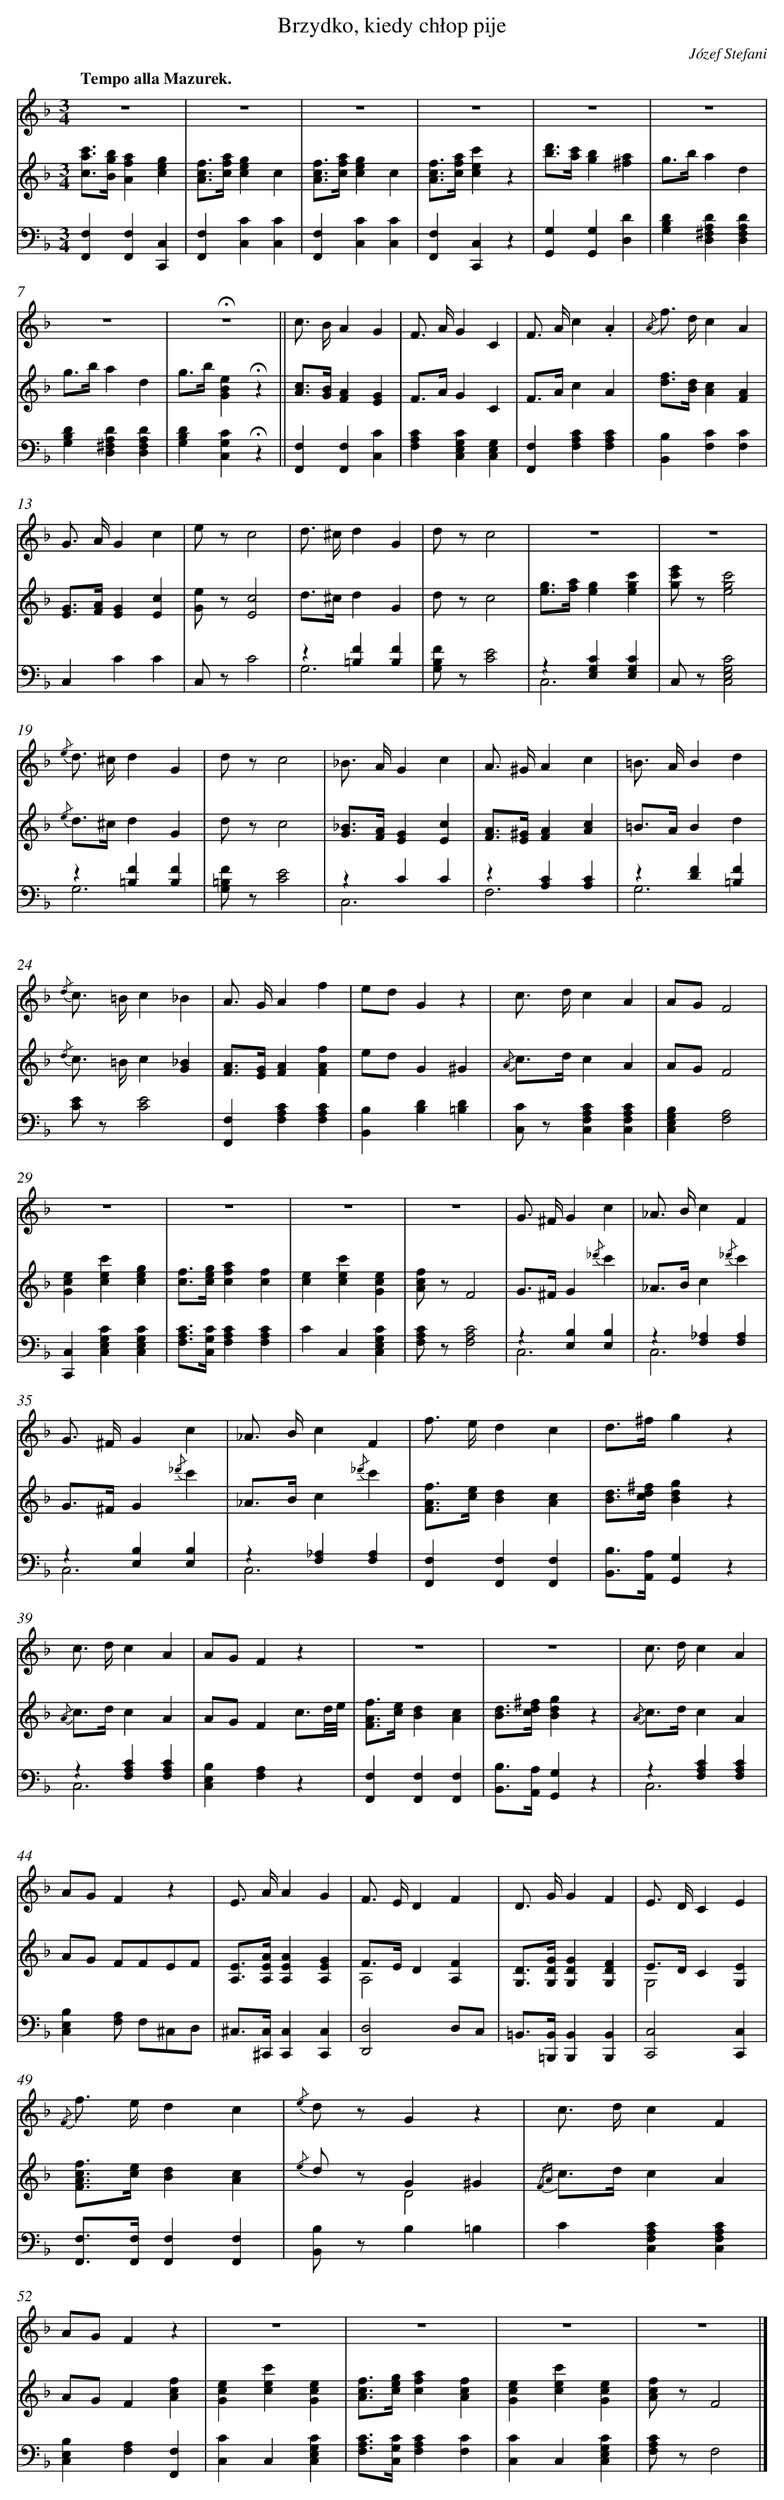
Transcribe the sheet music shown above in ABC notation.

X:1
T: Brzydko, kiedy chłop pije
C: Józef Stefani
L: 1/4
M: 3/4
Q: "Tempo alla Mazurek."
V: 1 clef=treble
V: 2 clef=treble
V: 3 clef=bass
K: F
[V:1] z3 |
[V:2] [c'/a/c/]>[b/g/B/][afA][gec] |
[V:3] [F,F,,][F,F,,][C,C,,] |
[V:1] z3 |
[V:2] [f/c/A/]>[a/f/c/][gec]c |
[V:3] [F,F,,][CC,][CC,] |
[V:1] z3 |
[V:2] [f/c/A/]>[a/f/c/][gec]c |
[V:3] [F,F,,][CC,][CC,] |
[V:1] z3 |
[V:2] [f/c/A/]>[a/f/c/][c'ec]z |
[V:3] [F,F,,][C,C,,]z |
[V:1] z3 |
[V:2] [d'/b/]>[c'/a/][bg][a^f] |
[V:3] [G,G,,][G,G,,][DD,] |
[V:1] z3 |
[V:2] g/>b/ad |
[V:3] [DB,G,][DA,^F,D,][DA,F,D,] |
[V:1] z3 |
[V:2] g/>b/ad |
[V:3] [DB,G,][DA,^F,D,][DA,F,D,] |
[V:1] !fermata!z3 ||
[V:2] g/>b/[eBG]!fermata!z ||
[V:3] [DB,G,][CG,C,]!fermata!z ||
[V:1] c/> B/AG |
[V:2] [c/A/]>[B/G/][AF][GE] |
[V:3] [F,F,,][F,F,,][CC,] |
[V:1] F/> A/GC |
[V:2] F/>A/GC |
[V:3] [CA,F,][CG,E,C,][G,E,C,] |
[V:1] F/> A/c.A |
[V:2] F/>A/cA |
[V:3] [F,F,,][CA,F,][CA,F,] |
[V:1] {/A} f/> d/cA |
[V:2] [f/d/]>[d/B/][cA][AF] |
[V:3] [B,B,,][CF,][CF,] |
[V:1] G/> A/Gc |
[V:2] [G/E/]>[A/F/][GE][cE] |
[V:3] C,CC |
[V:1] e/ z/c2 |
[V:2] [e/G/] z/[c2E2] |
[V:3] C,/ z/C2 |
[V:1] d/> ^c/dG |
[V:2] d/>^c/dG |
[V:3] z[F=B,][FB,] & G,3 |
[V:1] d/ z/c2 |
[V:2] d/ z/c2 |
[V:3] [F/B,/G,/] z/[E2C2] |
[V:1] z3 |
[V:2] [g/e/]>[a/f/][ge][c'ge] |
[V:3] z[CG,E,][CG,E,] & C,3 |
[V:1] z3 |
[V:2] [e'/c'/g/] z/[c'2g2e2] |
[V:3] C,/ z/[C2G,2E,2C,2] |
[V:1] {/e} d/> ^c/dG |
[V:2] {/e} d/>^c/dG |
[V:3] z[F=B,][FB,] & G,3 |
[V:1] d/ z/c2 |
[V:2] d/ z/c2 |
[V:3] [F/=B,/G,/] z/[E2C2] |
[V:1] _B/> A/Gc |
[V:2] [_B/G/]>[A/F/][GE][cE] |
[V:3] zCC & C,3 |
[V:1] A/> ^G/Ac |
[V:2] [A/F/]>[^G/E/][AF][cA] |
[V:3] z[CA,][CA,] & F,3 |
[V:1] =B/> A/Bd |
[V:2] =B/>A/Bd |
[V:3] z[FD][F=B,] & G,3 |
[V:1] {/d} c/> =B/c_B |
[V:2] {/d} c/> =B/c[_BG] |
[V:3] [E/C/] z/[E2C2] |
[V:1] A/> G/Af |
[V:2] [A/F/]>[G/E/][AF][fAF] |
[V:3] [F,F,,][CA,F,][CA,F,] |
[V:1] e/d/Gz |
[V:2] e/d/G^G |
[V:3] [B,B,,][DB,][D=B,] |
[V:1] c/> d/cA |
[V:2] {/A} c/>d/cA |
[V:3] [C/C,/] z/[CA,F,C,][CA,F,C,] |
[V:1] A/G/F2 |
[V:2] A/G/F2 |
[V:3] [B,G,E,C,][A,2F,2] |
[V:1] z3 |
[V:2] [ecG][c'ec][gec] |
[V:3] [C,C,,][CG,E,C,][CG,E,C,] |
[V:1] z3 |
[V:2] [f/c/]>[g/e/c/][afc][fc] |
[V:3] [C/A,/F,/]>[C/G,/C,/][CA,F,][CA,F,] |
[V:1] z3 |
[V:2] [ec][c'ec][ecG] |
[V:3] CC,[CG,E,C,] |
[V:1] z3 |
[V:2] [f/c/A/] z/F2 |
[V:3] [C/A,/F,/] z/[C2A,2F,2] |
[V:1] G/> ^F/Gc |
[V:2] G/>^F/G{/_d'}c' |
[V:3] z[B,E,][B,E,] & C,3 |
[V:1] _A/> B/cF |
[V:2] _A/>B/c{/_d'}c' |
[V:3] z[_A,F,][A,F,] & C,3 |
[V:1] G/> ^F/Gc |
[V:2] G/>^F/G{/_d'}c' |
[V:3] z[B,E,][B,E,] & C,3 |
[V:1] _A/> B/cF |
[V:2] _A/>B/c{/_d'}c' |
[V:3] z[_A,F,][A,F,] & C,3 |
[V:1] f/> e/dc |
[V:2] [f/A/F/]>[e/c/][dB][cA] |
[V:3] [F,F,,][F,F,,][F,F,,] |
[V:1] d/>^f/gz |
[V:2] [d/B/]>[^f/d/c/][gdB]z |
[V:3] [B,/B,,/]>[A,/A,,/][G,G,,]z |
[V:1] c/> d/cA |
[V:2] {/A} c/>d/cA |
[V:3] z[CA,F,][CA,F,] & C,3 |
[V:1] A/G/Fz |
[V:2] A/G/Fc3//d/8e/8 |
[V:3] [B,E,C,][A,F,]z |
[V:1] z3 |
[V:2] [f/A/F/]>[e/c/][dB][cA] |
[V:3] [F,F,,][F,F,,][F,F,,] |
[V:1] z3 |
[V:2] [d/B/]>[^f/d/c/][gdB]z |
[V:3] [B,/B,,/]>[A,/A,,/][G,G,,]z |
[V:1] c/> d/cA |
[V:2] {/A} c/>d/cA |
[V:3] z[CA,F,][CA,F,] & C,3 |
[V:1] A/G/Fz |
[V:2] A/G/ F/F/E/F/ |
[V:3] [B,E,C,][A,/F,/] F,/^C,/D,/ |
[V:1] E/> A/AG |
[V:2] [E/A,/]>[A/E/A,/][AEA,][GEA,] |
[V:3] ^C,/>[C,/^C,,/][C,C,,][C,C,,] |
[V:1] F/> E/DF |
[V:2] F/>E/D[FA,] & A,2x |
[V:3] [D,2D,,2]D,/C,/ |
[V:1] D/> G/GF |
[V:2] [D/G,/]>[G/D/G,/][GDG,][FDG,] |
[V:3] =B,,/>[B,,/=B,,,/][B,,B,,,][B,,B,,,] |
[V:1] E/> D/CE |
[V:2] E/>D/C[EG,] & G,2x |
[V:3] [C,2C,,2][C,C,,] |
[V:1] {/F} f/> e/dc |
[V:2] [f/c/A/F/]>[e/c/][dB][cA] |
[V:3] [F,/F,,/]>[F,/F,,/][F,F,,][F,F,,] |
[V:1] {/e} d/ z/Gz |
[V:2] {/e} d/ z/G^G & xD2 |
[V:3] [B,/B,,/] z/B,=B, |
[V:1] c/> d/cF |
[V:2] {/FA} c/>d/cA |
[V:3] C[CA,F,C,][CA,F,C,] |
[V:1] A/G/Fz |
[V:2] A/G/F[fcA] |
[V:3] [B,E,C,][A,F,][F,F,,] |
[V:1] z3 |
[V:2] [ecG][c'ec][ecG] |
[V:3] [CC,]C,[CG,E,C,] |
[V:1] z3 |
[V:2] [f/c/A/]>[g/e/c/][afc][fcA] |
[V:3] [C/A,/F,/]>[C/G,/C,/][CA,F,][CF,] |
[V:1] z3 |
[V:2] [ecG][c'ec][ecG] |
[V:3] [CC,]C,[CG,E,C,] |
[V:1] z3 |]
[V:2] [f/c/A/] z/F2 |]
[V:3] [C/A,/F,/] z/F,2 |]
